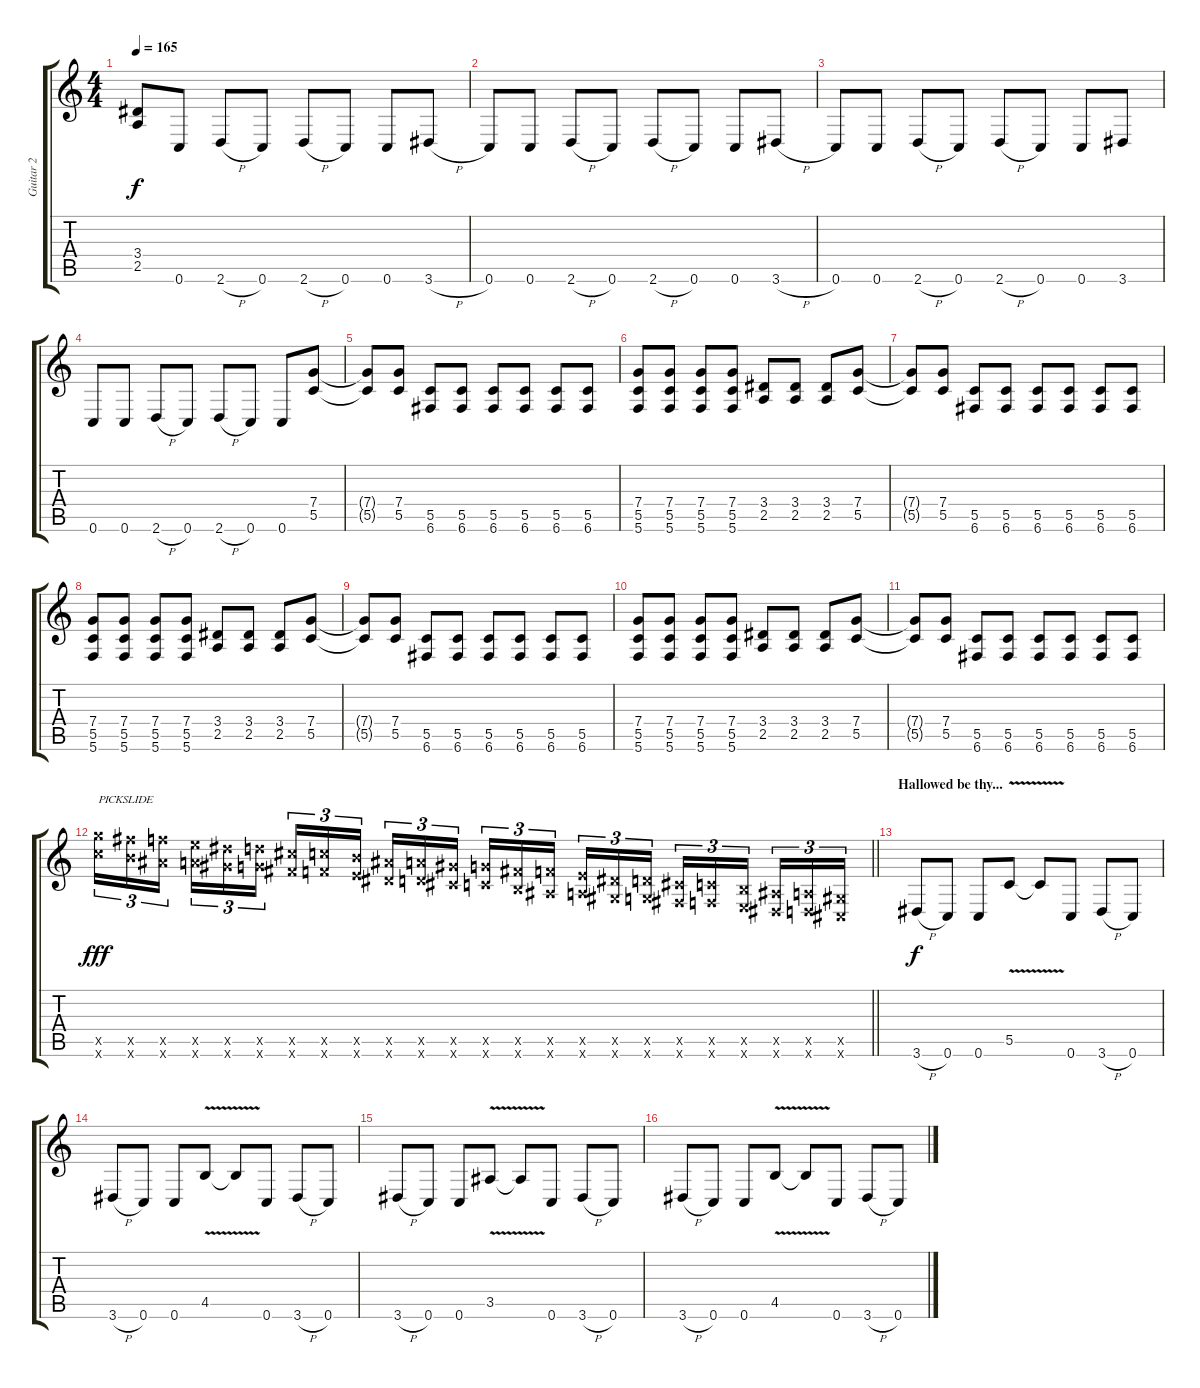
\track ("Guitar 2" "Guitar 2") {instrument overdrivenguitar}
\staff {score tabs}
\tuning (E4 C4 G3 C3 G2 C2) {hide}
\ts (4 4)
\tempo 165
\clef g2
\ks c
(3.4{t} 2.5{t}).8{dy f} 0.6.8 2.6{h}.8 0.6.8 2.6{h}.8 0.6.8 0.6.8 3.6{h}.8 |
0.6.8 0.6.8 2.6{h}.8 0.6.8 2.6{h}.8 0.6.8 0.6.8 3.6{h}.8 |
0.6.8 0.6.8 2.6{h}.8 0.6.8 2.6{h}.8 0.6.8 0.6.8 3.6.8 |
0.6.8 0.6.8 2.6{h}.8 0.6.8 2.6{h}.8 0.6.8 0.6.8 (7.4 5.5).8 |
(7.4{t} 5.5{t}).8 (7.4 5.5).8 (5.5 6.6).8 (5.5 6.6).8 (5.5 6.6).8 (5.5 6.6).8 (5.5 6.6).8 (5.5 6.6).8 |
(7.4 5.5 5.6).8 (7.4 5.5 5.6).8 (7.4 5.5 5.6).8 (7.4 5.5 5.6).8 (3.4 2.5).8 (3.4 2.5).8 (3.4 2.5).8 (7.4 5.5).8 |
(7.4{t} 5.5{t}).8 (7.4 5.5).8 (5.5 6.6).8 (5.5 6.6).8 (5.5 6.6).8 (5.5 6.6).8 (5.5 6.6).8 (5.5 6.6).8 |
(7.4 5.5 5.6).8 (7.4 5.5 5.6).8 (7.4 5.5 5.6).8 (7.4 5.5 5.6).8 (3.4 2.5).8 (3.4 2.5).8 (3.4 2.5).8 (7.4 5.5).8 |
(7.4{t} 5.5{t}).8 (7.4 5.5).8 (5.5 6.6).8 (5.5 6.6).8 (5.5 6.6).8 (5.5 6.6).8 (5.5 6.6).8 (5.5 6.6).8 |
(7.4 5.5 5.6).8 (7.4 5.5 5.6).8 (7.4 5.5 5.6).8 (7.4 5.5 5.6).8 (3.4 2.5).8 (3.4 2.5).8 (3.4 2.5).8 (7.4 5.5).8 |
(7.4{t} 5.5{t}).8 (7.4 5.5).8 (5.5 6.6).8 (5.5 6.6).8 (5.5 6.6).8 (5.5 6.6).8 (5.5 6.6).8 (5.5 6.6).8 |
\barLineRight lightlight
(24.5{x} 24.6{x}).16{tu (3 2) txt "PICKSLIDE" dy fff} (23.5{x} 23.6{x}).16{tu (3 2)} (22.5{x} 22.6{x}).16{tu (3 2) beam splitsecondary} (21.5{x} 21.6{x}).16{tu (3 2)} (20.5{x} 20.6{x}).16{tu (3 2)} (19.5{x} 19.6{x}).16{tu (3 2)} (18.5{x} 18.6{x}).16{tu (3 2)} (17.5{x} 17.6{x}).16{tu (3 2)} (16.5{x} 16.6{x}).16{tu (3 2) beam splitsecondary} (15.5{x} 15.6{x}).16{tu (3 2)} (14.5{x} 14.6{x}).16{tu (3 2)} (13.5{x} 13.6{x}).16{tu (3 2)} (12.5{x} 12.6{x}).16{tu (3 2)} (11.5{x} 11.6{x}).16{tu (3 2)} (10.5{x} 10.6{x}).16{tu (3 2) beam splitsecondary} (9.5{x} 9.6{x}).16{tu (3 2)} (8.5{x} 8.6{x}).16{tu (3 2)} (7.5{x} 7.6{x}).16{tu (3 2)} (6.5{x} 6.6{x}).16{tu (3 2)} (5.5{x} 5.6{x}).16{tu (3 2)} (4.5{x} 4.6{x}).16{tu (3 2) beam splitsecondary} (3.5{x} 3.6{x}).16{tu (3 2)} (2.5{x} 2.6{x}).16{tu (3 2)} (1.5{x} 1.6{x}).16{tu (3 2)} |
\section ("" "Hallowed be thy...")
3.6{h}.8{dy f} 0.6.8 0.6.8 5.5{v}.8 5.5{t}.8 0.6.8 3.6{h}.8 0.6.8 |
3.6{h}.8 0.6.8 0.6.8 4.5{v}.8 4.5{t}.8 0.6.8 3.6{h}.8 0.6.8 |
3.6{h}.8 0.6.8 0.6.8 3.5{v}.8 3.5{t}.8 0.6.8 3.6{h}.8 0.6.8 |
3.6{h}.8 0.6.8 0.6.8 4.5{v}.8 4.5{t}.8 0.6.8 3.6{h}.8 0.6.8
